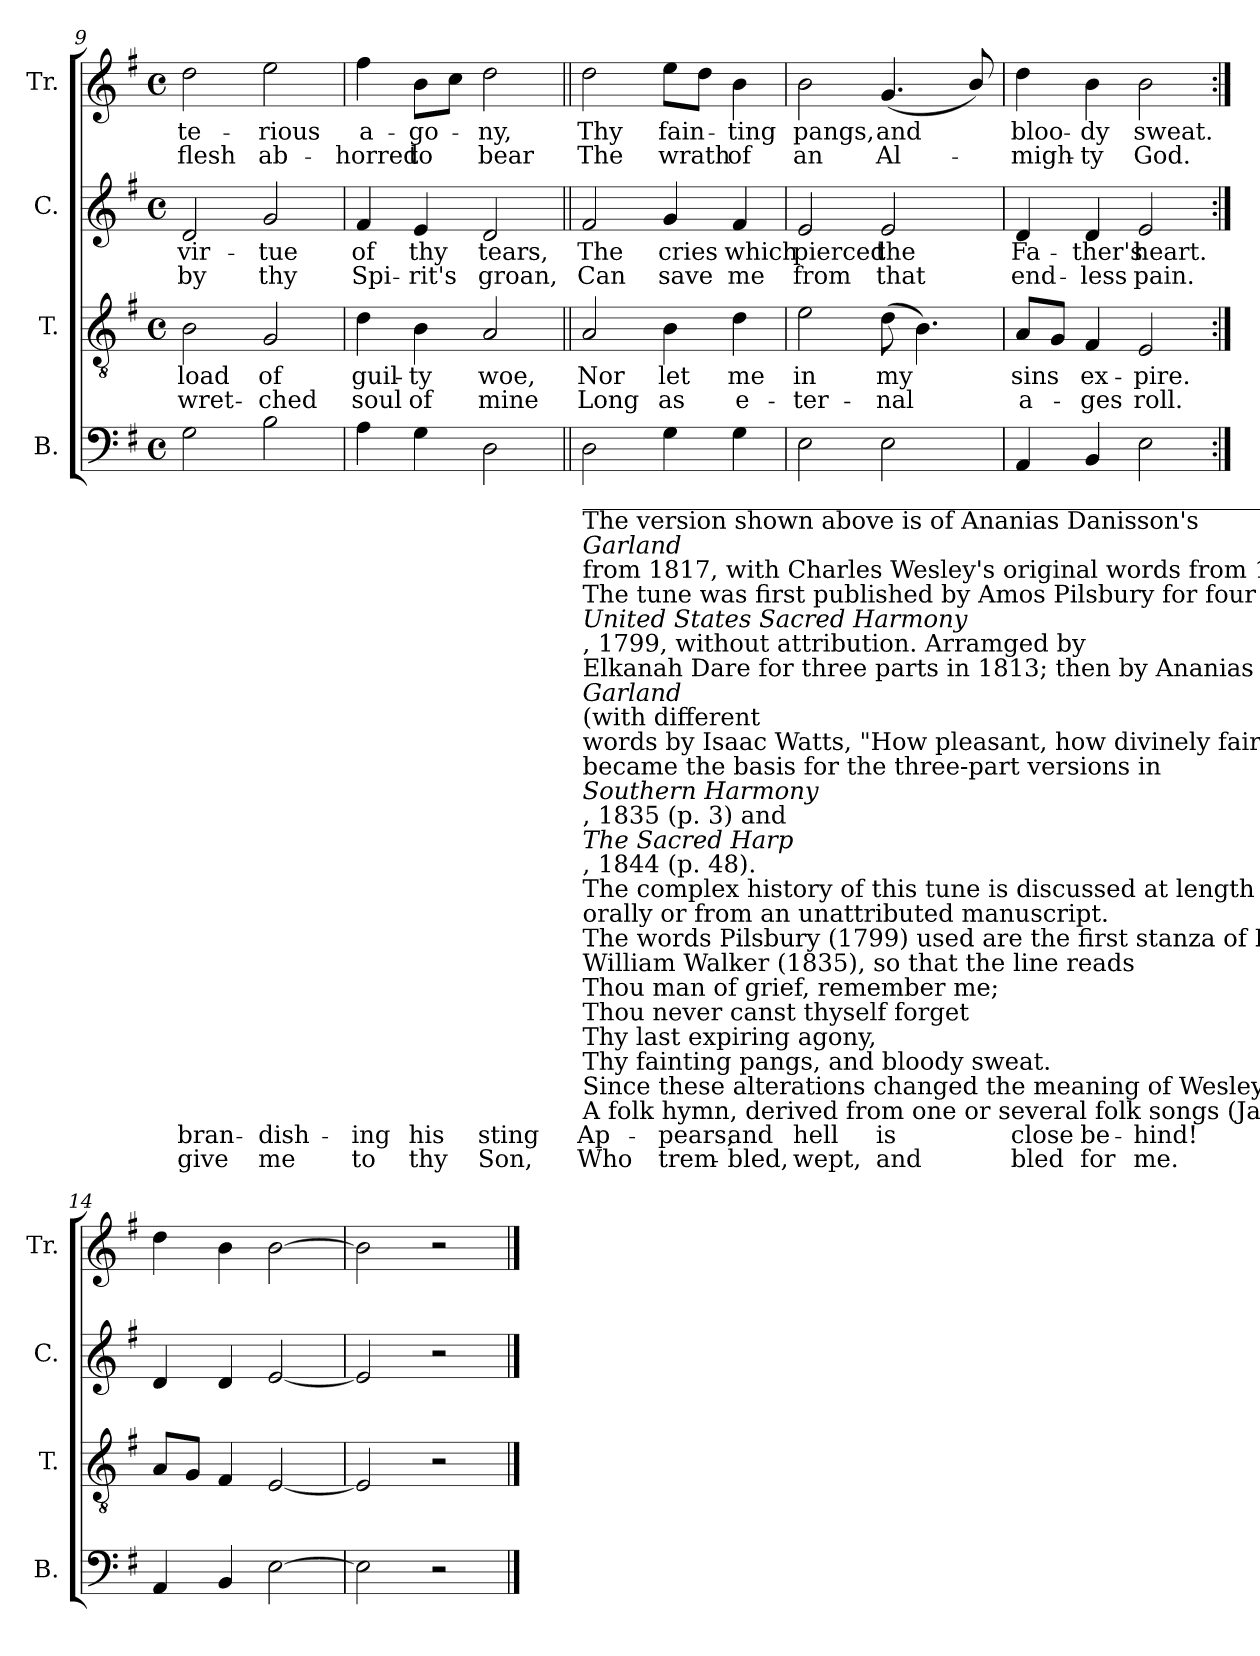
**kern	**text	**text	**kern	**text	**text	**kern	**text	**text	**kern	**text	**text
*part4	*part4	*part4	*part3	*part3	*part3	*part2	*part2	*part2	*part1	*part1	*part1
*staff4	*staff4	*staff4	*staff3	*staff3	*staff3	*staff2	*staff2	*staff2	*staff1	*staff1	*staff1
*I"B.	*	*	*I"T.	*	*	*I"C.	*	*	*I"Tr.	*	*
*I'B.	*	*	*I'T.	*	*	*I'C.	*	*	*I'Tr.	*	*
!!LO:LB:g=z
*clefF4	*	*	*clefGv2	*	*	*clefG2	*	*	*clefG2	*	*
*k[f#]	*	*	*k[f#]	*	*	*k[f#]	*	*	*k[f#]	*	*
*M4/4	*	*	*M4/4	*	*	*M4/4	*	*	*M4/4	*	*
*met(c)	*	*	*met(c)	*	*	*met(c)	*	*	*met(c)	*	*
=9	=9	=9	=9	=9	=9	=9	=9	=9	=9	=9	=9
2G\	bran-	give	2B\	load	wret-	2d/	vir-	by	2dd\	-te-	flesh
2B\	-dish-	me	2G/	of	-ched	2g/	-tue	thy	2ee\	-rious	ab-
=10	=10	=10	=10	=10	=10	=10	=10	=10	=10	=10	=10
4A\	-ing	to	4d\	guil-	soul	4f#/	of	Spi-	4ff#\	a-	-horred
4G\	his	thy	4B\	-ty	of	4e/	thy	-rit's	8b\L	-go-	to
.	.	.	.	.	.	.	.	.	8cc\J	.	.
2D\	sting	Son,	2A/	woe,	mine	2d/	tears,	groan,	2dd\	-ny,	bear
=11||	=11||	=11||	=11||	=11||	=11||	=11||	=11||	=11||	=11||	=11||	=11||
!LO:TX:b:t=______________________________________________________________________________________________________________	!	!	!	!	!	!	!	!	!	!	!
!LO:TX:b:t=The version shown above is of Ananias Danisson's	!	!	!	!	!	!	!	!	!	!	!
!LO:TX:b:i:t=Garland	!	!	!	!	!	!	!	!	!	!	!
!LO:TX:b:t=from 1817, with Charles Wesley's original words from 1762.	!	!	!	!	!	!	!	!	!	!	!
!LO:TX:b:t=The tune was first published by Amos Pilsbury for four parts in his	!	!	!	!	!	!	!	!	!	!	!
!LO:TX:b:i:t=United States Sacred Harmony	!	!	!	!	!	!	!	!	!	!	!
!LO:TX:b:t=, 1799, without attribution. Arramged by	!	!	!	!	!	!	!	!	!	!	!
!LO:TX:b:t=Elkanah Dare for three parts in 1813; then by Ananias Davisson for four parts in 1816 and again in 1817, the latter as	!	!	!	!	!	!	!	!	!	!	!
!LO:TX:b:i:t=Garland	!	!	!	!	!	!	!	!	!	!	!
!LO:TX:b:t=(with different	!	!	!	!	!	!	!	!	!	!	!
!LO:TX:b:t=words by Isaac Watts, "How pleasant, how divinely fair"). It was arranged again by Alexander Johnson for four parts in 1818; this arrangement	!	!	!	!	!	!	!	!	!	!	!
!LO:TX:b:t=became the basis for the three-part versions in	!	!	!	!	!	!	!	!	!	!	!
!LO:TX:b:i:t=Southern Harmony	!	!	!	!	!	!	!	!	!	!	!
!LO:TX:b:t=, 1835 (p. 3) and	!	!	!	!	!	!	!	!	!	!	!
!LO:TX:b:i:t=The Sacred Harp	!	!	!	!	!	!	!	!	!	!	!
!LO:TX:b:t=, 1844 (p. 48).	!	!	!	!	!	!	!	!	!	!	!
!LO:TX:b:t=The complex history of this tune is discussed at length by David Music (1995); he concludes that Pilsbury arranged a folk tune obtained	!	!	!	!	!	!	!	!	!	!	!
!LO:TX:b:t=orally or from an unattributed manuscript.	!	!	!	!	!	!	!	!	!	!	!
!LO:TX:b:t=The words Pilsbury (1799) used are the first stanza of Hymn 686 by Charles Wesley, 1762, altered; they were further altered by	!	!	!	!	!	!	!	!	!	!	!
!LO:TX:b:t=William Walker (1835), so that the line reads	!	!	!	!	!	!	!	!	!	!	!
!LO:TX:b:t=Thou man of grief, remember me;	!	!	!	!	!	!	!	!	!	!	!
!LO:TX:b:t=Thou never canst thyself forget	!	!	!	!	!	!	!	!	!	!	!
!LO:TX:b:t=Thy last expiring agony,	!	!	!	!	!	!	!	!	!	!	!
!LO:TX:b:t=Thy fainting pangs, and bloody sweat.	!	!	!	!	!	!	!	!	!	!	!
!LO:TX:b:t=Since these alterations changed the meaning of Wesley's hymn, the words shown above are Wesley's original words.	!	!	!	!	!	!	!	!	!	!	!
!LO:TX:b:t=A folk hymn, derived from one or several folk songs (Jackson 1953b, No. 57).	!	!	!	!	!	!	!	!	!	!	!
2D\	Ap-	Who	2A/	Nor	Long	2f#/	The	Can	2dd\	Thy	The
4G\	-pears,	trem-	4B\	let	as	4g/	cries	save	8ee\L	fain-	wrath
.	.	.	.	.	.	.	.	.	8dd\J	.	.
4G\	and	-bled,	4d\	me	e-	4f#/	which	me	4b\	-ting	of
=12	=12	=12	=12	=12	=12	=12	=12	=12	=12	=12	=12
2E\	hell	wept,	2e\	in	-ter-	2e/	pierced	from	2b\	pangs,	an
2E\	is	and	(8d\	my	-nal	2e/	the	that	(4.g/	and	Al-
.	.	.	4.B\)	.	.	.	.	.	.	.	.
.	.	.	.	.	.	.	.	.	8b/)	.	.
=13	=13	=13	=13	=13	=13	=13	=13	=13	=13	=13	=13
4AA/	close	bled	8A/L	sins	a-	4d/	Fa-	end-	4dd\	bloo-	-migh-
.	.	.	8G/J	.	.	.	.	.	.	.	.
4BB/	be-	for	4F#/	ex-	-ges	4d/	-ther's	-less	4b\	-dy	-ty
2E\	-hind!	me.	2E/	-pire.	roll.	2e/	heart.	pain.	2b\	sweat.	God.
=14:|!	=14:|!	=14:|!	=14:|!	=14:|!	=14:|!	=14:|!	=14:|!	=14:|!	=14:|!	=14:|!	=14:|!
4AA/	.	.	8A/L	.	.	4d/	.	.	4dd\	.	.
.	.	.	8G/J	.	.	.	.	.	.	.	.
4BB/	.	.	4F#/	.	.	4d/	.	.	4b\	.	.
[2E\	.	.	[2E/	.	.	[2e/	.	.	[2b\	.	.
=15	=15	=15	=15	=15	=15	=15	=15	=15	=15	=15	=15
2E\]	.	.	2E/]	.	.	2e/]	.	.	2b\]	.	.
2r	.	.	2r	.	.	2r	.	.	2r	.	.
==	==	==	==	==	==	==	==	==	==	==	==
*-	*-	*-	*-	*-	*-	*-	*-	*-	*-	*-	*-
